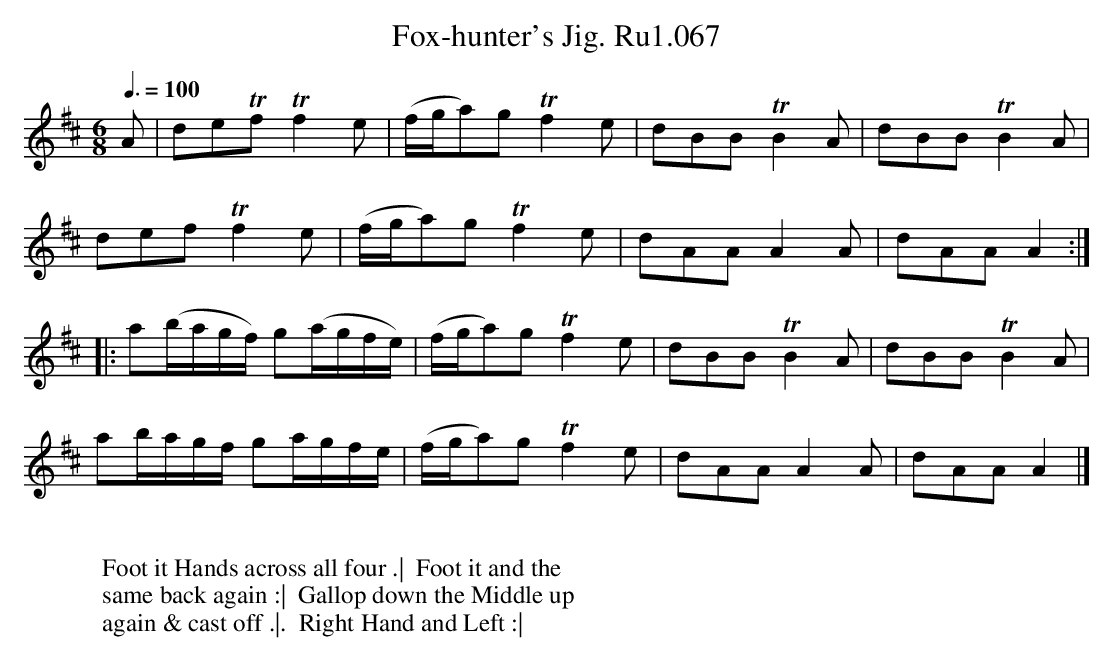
X:1
T:Fox-hunter's Jig. Ru1.067
L:1/8
M:6/8
Q:3/8=100
K:D
A|deTf Tf2e|(f/g/a)g  Tf2e|dBB TB2A|dBB TB2A|
def Tf2e|(f/g/a)g Tf2e|dAA A2A|dAA A2 :|
|: a(b/a/g/f/) g(a/g/f/e/)|(f/g/a)g Tf2e|dBB TB2A|dBB TB2A|
ab/a/g/f/ ga/g/f/e/|(f/g/a)g Tf2e|dAA A2A|dAA A2 |]
W:
W: Foot it Hands across all four .|  Foot it and the
W: same back again :|  Gallop down the Middle up
W: again & cast off .|.  Right Hand and Left :|
